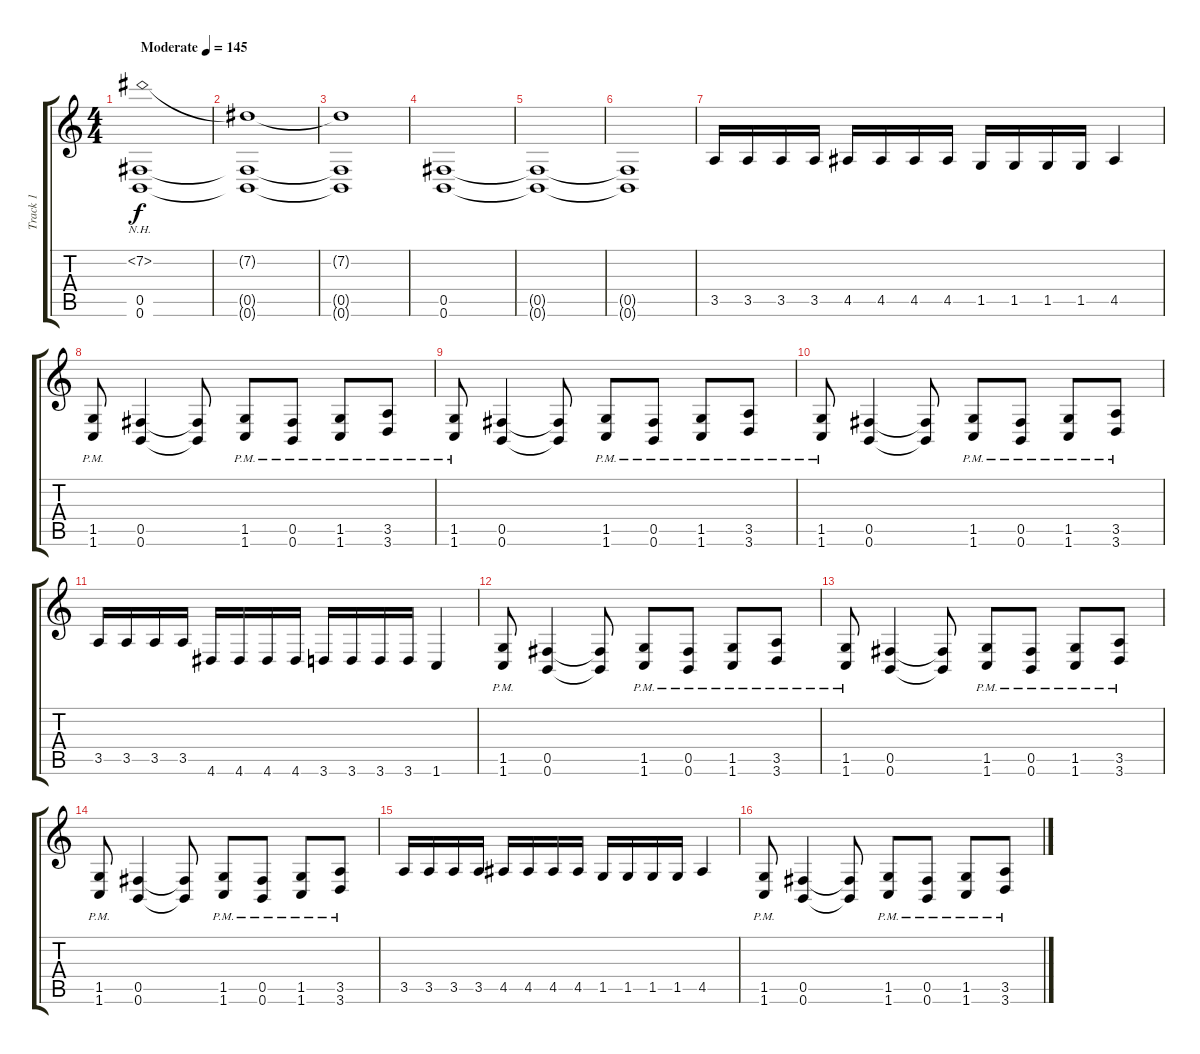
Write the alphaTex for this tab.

\track ("Track 1" "Track 1") {instrument distortionguitar}
\staff {score tabs}
\tuning (Db4 Ab3 E3 B2 Gb2 B1) {hide}
\ts (4 4)
\tempo (145 "Moderate")
\clef g2
\ks c
(7.2{nh} 0.5 0.6).1{dy f instrument distortionguitar} |
(7.2{t} 0.5{t} 0.6{t}).1 |
(7.2{t} 0.5{t} 0.6{t}).1 |
(0.5 0.6).1{volume 8} |
(0.5{t} 0.6{t}).1 |
(0.5{t} 0.6{t}).1 |
3.5.16{volume 13} 3.5.16 3.5.16 3.5.16 4.5.16 4.5.16 4.5.16 4.5.16 1.5.16 1.5.16 1.5.16 1.5.16 4.5.4 |
(1.5{pm} 1.6{pm}).8 (0.5 0.6).4 (0.5{t} 0.6{t}).8 (1.5{pm} 1.6{pm}).8 (0.5{pm} 0.6{pm}).8 (1.5{pm} 1.6{pm}).8 (3.5{pm} 3.6{pm}).8 |
(1.5{pm} 1.6{pm}).8 (0.5 0.6).4 (0.5{t} 0.6{t}).8 (1.5{pm} 1.6{pm}).8 (0.5{pm} 0.6{pm}).8 (1.5{pm} 1.6{pm}).8 (3.5{pm} 3.6{pm}).8 |
(1.5{pm} 1.6{pm}).8 (0.5 0.6).4 (0.5{t} 0.6{t}).8 (1.5{pm} 1.6{pm}).8 (0.5{pm} 0.6{pm}).8 (1.5{pm} 1.6{pm}).8 (3.5{pm} 3.6{pm}).8 |
3.5.16{volume 13} 3.5.16 3.5.16 3.5.16 4.6.16 4.6.16 4.6.16 4.6.16 3.6.16 3.6.16 3.6.16 3.6.16 1.6.4 |
(1.5{pm} 1.6{pm}).8 (0.5 0.6).4 (0.5{t} 0.6{t}).8 (1.5{pm} 1.6{pm}).8 (0.5{pm} 0.6{pm}).8 (1.5{pm} 1.6{pm}).8 (3.5{pm} 3.6{pm}).8 |
(1.5{pm} 1.6{pm}).8 (0.5 0.6).4 (0.5{t} 0.6{t}).8 (1.5{pm} 1.6{pm}).8 (0.5{pm} 0.6{pm}).8 (1.5{pm} 1.6{pm}).8 (3.5{pm} 3.6{pm}).8 |
(1.5{pm} 1.6{pm}).8 (0.5 0.6).4 (0.5{t} 0.6{t}).8 (1.5{pm} 1.6{pm}).8 (0.5{pm} 0.6{pm}).8 (1.5{pm} 1.6{pm}).8 (3.5{pm} 3.6{pm}).8 |
3.5.16{volume 13} 3.5.16 3.5.16 3.5.16 4.5.16 4.5.16 4.5.16 4.5.16 1.5.16 1.5.16 1.5.16 1.5.16 4.5.4 |
(1.5{pm} 1.6{pm}).8 (0.5 0.6).4 (0.5{t} 0.6{t}).8 (1.5{pm} 1.6{pm}).8 (0.5{pm} 0.6{pm}).8 (1.5{pm} 1.6{pm}).8 (3.5{pm} 3.6{pm}).8
